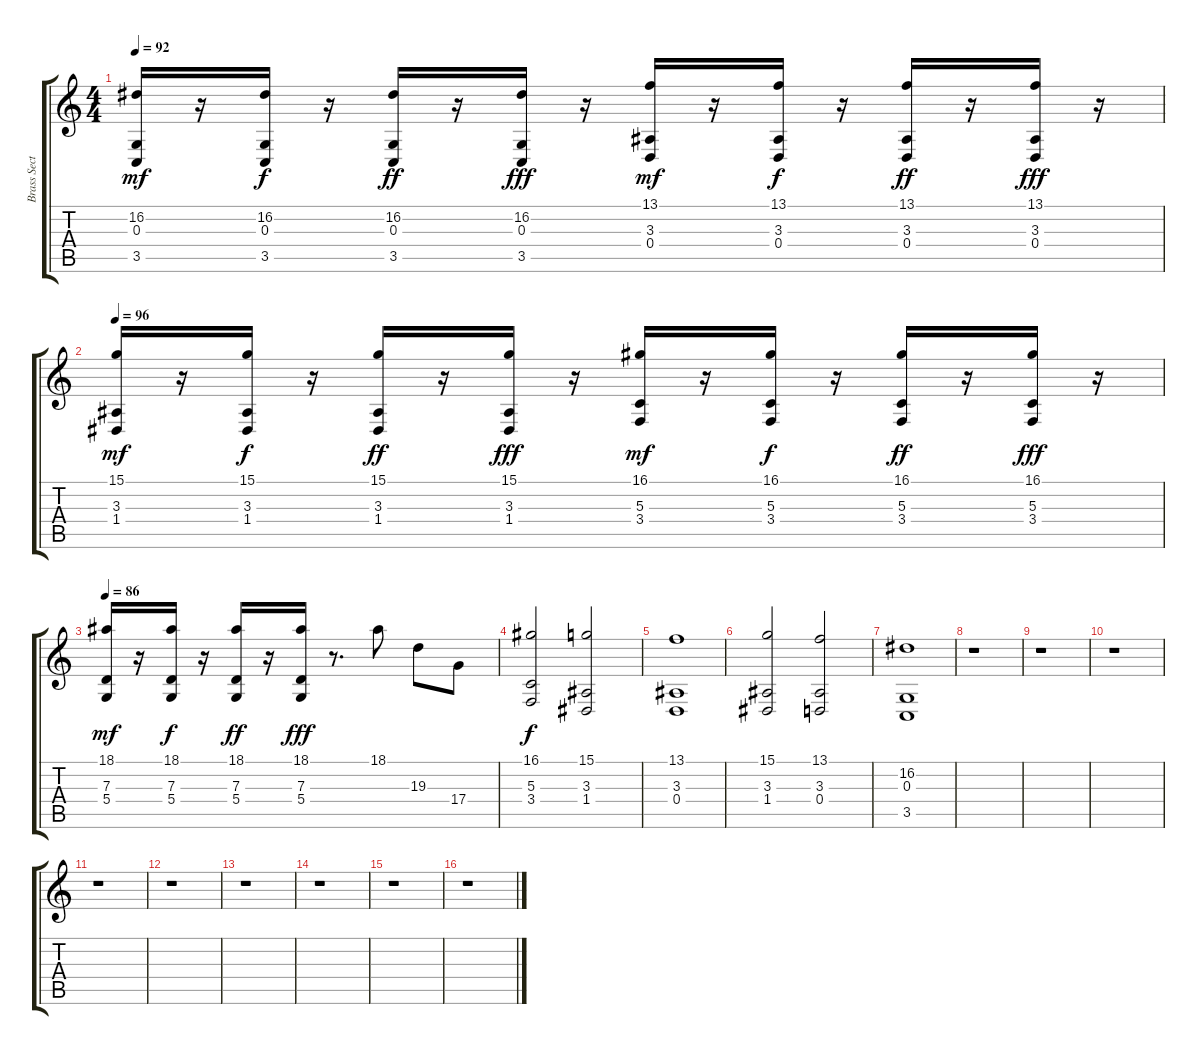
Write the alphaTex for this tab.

\track ("Brass Section" "Brass Sect") {instrument brasssection}
\staff {score tabs}
\tuning (E4 B3 G3 D3 A2 E2) {hide}
\ts (4 4)
\tempo 92
\clef g2
\ks c
(16.2 0.3 3.5).16{dy mf volume 12} r.16 (16.2 0.3 3.5).16{dy f} r.16 (16.2 0.3 3.5).16{dy ff} r.16 (16.2 0.3 3.5).16{dy fff} r.16 (13.1 3.3 0.4).16{dy mf} r.16 (13.1 3.3 0.4).16{dy f} r.16 (13.1 3.3 0.4).16{dy ff} r.16 (13.1 3.3 0.4).16{dy fff} r.16 |
\tempo 96
(15.1 3.3 1.4).16{dy mf volume 14} r.16 (15.1 3.3 1.4).16{dy f} r.16 (15.1 3.3 1.4).16{dy ff} r.16 (15.1 3.3 1.4).16{dy fff} r.16 (16.1 5.3 3.4).16{dy mf} r.16 (16.1 5.3 3.4).16{dy f} r.16 (16.1 5.3 3.4).16{dy ff} r.16 (16.1 5.3 3.4).16{dy fff} r.16 |
\tempo 86
(18.1 7.3 5.4).16{dy mf} r.16 (18.1 7.3 5.4).16{dy f} r.16 (18.1 7.3 5.4).16{dy ff} r.16 (18.1 7.3 5.4).16{dy fff} r.8{d volume 10} 18.1.8 19.3.8 17.4.8 |
(16.1 5.3 3.4).2{dy f} (15.1 3.3 1.4).2 |
(13.1 3.3 0.4).1 |
(15.1 3.3 1.4).2 (13.1 3.3 0.4).2 |
(16.2 0.3 3.5).1{volume 0} |
r.1 |
r.1 |
r.1 |
r.1 |
r.1 |
r.1 |
r.1 |
r.1 |
r.1
